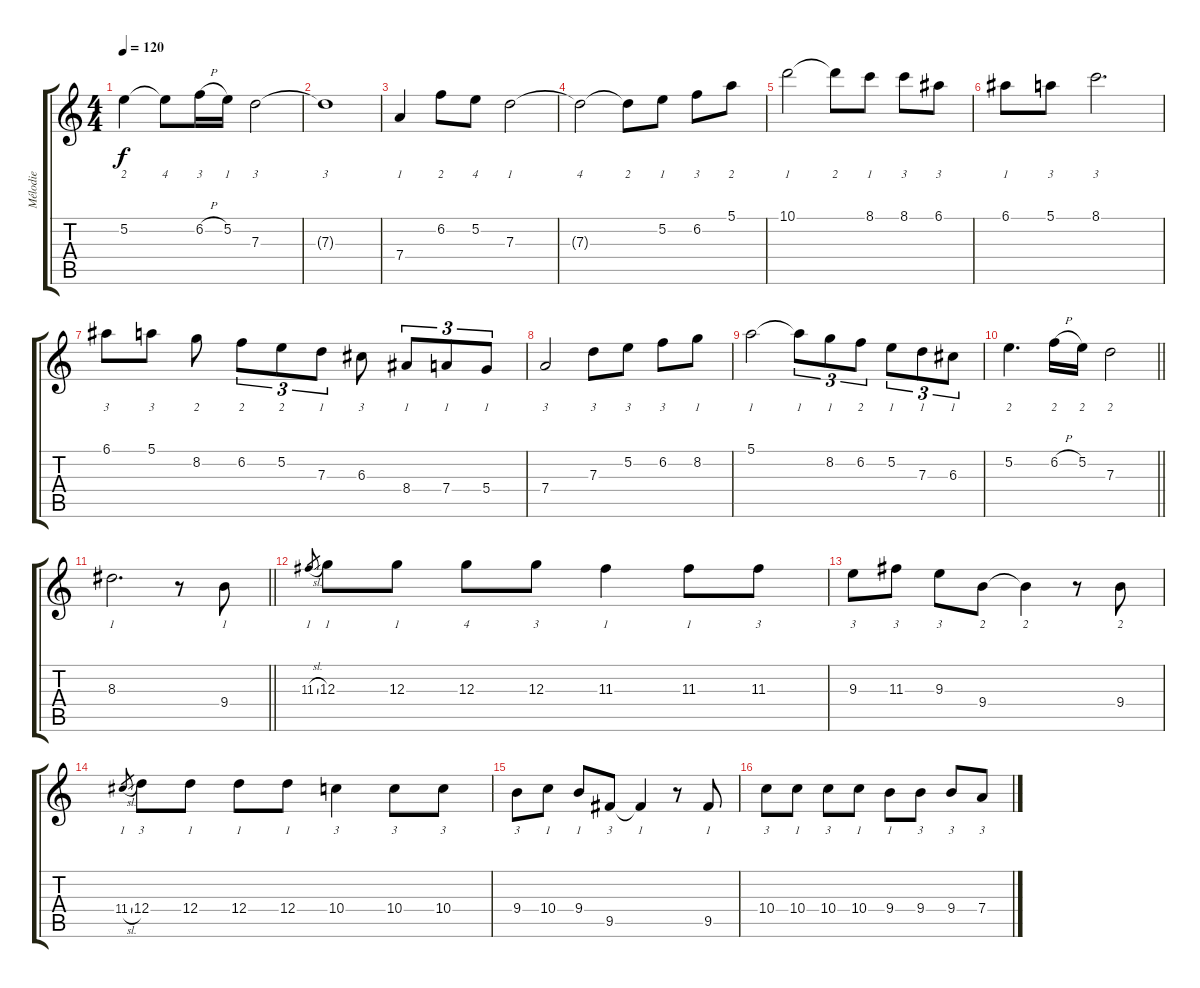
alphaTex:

\track ("Mélodie" "Mélodie") {instrument electricguitarjazz}
\staff {score tabs}
\tuning (E4 B3 G3 D3 A2 E2) {hide}
\ts (4 4)
\tempo 120
\clef g2
\ks c
5.2.4{lyrics (0 "2") lyrics (1 "") lyrics (2 "") lyrics (3 "") lyrics (4 "") dy f} 5.2{t}.8{lyrics (0 "4") lyrics (1 "") lyrics (2 "") lyrics (3 "") lyrics (4 "")} 6.2{h}.16{lyrics (0 "3") lyrics (1 "") lyrics (2 "") lyrics (3 "") lyrics (4 "")} 5.2.16{lyrics (0 "1") lyrics (1 "") lyrics (2 "") lyrics (3 "") lyrics (4 "")} 7.3.2{lyrics (0 "3") lyrics (1 "") lyrics (2 "") lyrics (3 "") lyrics (4 "")} |
7.3{t}.1{lyrics (0 "3") lyrics (1 "") lyrics (2 "") lyrics (3 "") lyrics (4 "")} |
7.4.4{lyrics (0 "1") lyrics (1 "") lyrics (2 "") lyrics (3 "") lyrics (4 "")} 6.2.8{lyrics (0 "2") lyrics (1 "") lyrics (2 "") lyrics (3 "") lyrics (4 "")} 5.2.8{lyrics (0 "4") lyrics (1 "") lyrics (2 "") lyrics (3 "") lyrics (4 "")} 7.3.2{lyrics (0 "1") lyrics (1 "") lyrics (2 "") lyrics (3 "") lyrics (4 "")} |
7.3{t}.2{lyrics (0 "4") lyrics (1 "") lyrics (2 "") lyrics (3 "") lyrics (4 "")} 7.3{t}.8{lyrics (0 "2") lyrics (1 "") lyrics (2 "") lyrics (3 "") lyrics (4 "")} 5.2.8{lyrics (0 "1") lyrics (1 "") lyrics (2 "") lyrics (3 "") lyrics (4 "")} 6.2.8{lyrics (0 "3") lyrics (1 "") lyrics (2 "") lyrics (3 "") lyrics (4 "")} 5.1.8{lyrics (0 "2") lyrics (1 "") lyrics (2 "") lyrics (3 "") lyrics (4 "")} |
10.1.2{lyrics (0 "1") lyrics (1 "") lyrics (2 "") lyrics (3 "") lyrics (4 "")} 10.1{t}.8{lyrics (0 "2") lyrics (1 "") lyrics (2 "") lyrics (3 "") lyrics (4 "")} 8.1.8{lyrics (0 "1") lyrics (1 "") lyrics (2 "") lyrics (3 "") lyrics (4 "")} 8.1.8{lyrics (0 "3") lyrics (1 "") lyrics (2 "") lyrics (3 "") lyrics (4 "")} 6.1.8{lyrics (0 "3") lyrics (1 "") lyrics (2 "") lyrics (3 "") lyrics (4 "")} |
6.1.8{lyrics (0 "1") lyrics (1 "") lyrics (2 "") lyrics (3 "") lyrics (4 "")} 5.1.8{lyrics (0 "3") lyrics (1 "") lyrics (2 "") lyrics (3 "") lyrics (4 "")} 8.1.2{d lyrics (0 "3") lyrics (1 "") lyrics (2 "") lyrics (3 "") lyrics (4 "")} |
6.1.8{lyrics (0 "3") lyrics (1 "") lyrics (2 "") lyrics (3 "") lyrics (4 "")} 5.1.8{lyrics (0 "3") lyrics (1 "") lyrics (2 "") lyrics (3 "") lyrics (4 "")} 8.2.8{lyrics (0 "2") lyrics (1 "") lyrics (2 "") lyrics (3 "") lyrics (4 "")} 6.2.8{tu (3 2) lyrics (0 "2") lyrics (1 "") lyrics (2 "") lyrics (3 "") lyrics (4 "")} 5.2.8{tu (3 2) lyrics (0 "2") lyrics (1 "") lyrics (2 "") lyrics (3 "") lyrics (4 "")} 7.3.8{tu (3 2) lyrics (0 "1") lyrics (1 "") lyrics (2 "") lyrics (3 "") lyrics (4 "")} 6.3.8{lyrics (0 "3") lyrics (1 "") lyrics (2 "") lyrics (3 "") lyrics (4 "")} 8.4.8{tu (3 2) lyrics (0 "1") lyrics (1 "") lyrics (2 "") lyrics (3 "") lyrics (4 "")} 7.4.8{tu (3 2) lyrics (0 "1") lyrics (1 "") lyrics (2 "") lyrics (3 "") lyrics (4 "")} 5.4.8{tu (3 2) lyrics (0 "1") lyrics (1 "") lyrics (2 "") lyrics (3 "") lyrics (4 "")} |
7.4.2{lyrics (0 "3") lyrics (1 "") lyrics (2 "") lyrics (3 "") lyrics (4 "")} 7.3.8{lyrics (0 "3") lyrics (1 "") lyrics (2 "") lyrics (3 "") lyrics (4 "")} 5.2.8{lyrics (0 "3") lyrics (1 "") lyrics (2 "") lyrics (3 "") lyrics (4 "")} 6.2.8{lyrics (0 "3") lyrics (1 "") lyrics (2 "") lyrics (3 "") lyrics (4 "")} 8.2.8{lyrics (0 "1") lyrics (1 "") lyrics (2 "") lyrics (3 "") lyrics (4 "")} |
5.1.2{lyrics (0 "1") lyrics (1 "") lyrics (2 "") lyrics (3 "") lyrics (4 "")} 5.1{t}.8{tu (3 2) lyrics (0 "1") lyrics (1 "") lyrics (2 "") lyrics (3 "") lyrics (4 "")} 8.2.8{tu (3 2) lyrics (0 "1") lyrics (1 "") lyrics (2 "") lyrics (3 "") lyrics (4 "")} 6.2.8{tu (3 2) lyrics (0 "2") lyrics (1 "") lyrics (2 "") lyrics (3 "") lyrics (4 "")} 5.2.8{tu (3 2) lyrics (0 "1") lyrics (1 "") lyrics (2 "") lyrics (3 "") lyrics (4 "")} 7.3.8{tu (3 2) lyrics (0 "1") lyrics (1 "") lyrics (2 "") lyrics (3 "") lyrics (4 "")} 6.3.8{tu (3 2) lyrics (0 "1") lyrics (1 "") lyrics (2 "") lyrics (3 "") lyrics (4 "")} |
\barLineRight lightlight
5.2.4{d lyrics (0 "2") lyrics (1 "") lyrics (2 "") lyrics (3 "") lyrics (4 "")} 6.2{h}.16{lyrics (0 "2") lyrics (1 "") lyrics (2 "") lyrics (3 "") lyrics (4 "")} 5.2.16{lyrics (0 "2") lyrics (1 "") lyrics (2 "") lyrics (3 "") lyrics (4 "")} 7.3.2{lyrics (0 "2") lyrics (1 "") lyrics (2 "") lyrics (3 "") lyrics (4 "")} |
\barLineRight lightlight
8.3.2{d lyrics (0 "1") lyrics (1 "") lyrics (2 "") lyrics (3 "") lyrics (4 "")} r.8 9.4.8{lyrics (0 "1") lyrics (1 "") lyrics (2 "") lyrics (3 "") lyrics (4 "") instrument electricguitarjazz} |
11.3{sl}.8{lyrics (0 "1") lyrics (1 "") lyrics (2 "") lyrics (3 "") lyrics (4 "") gr} 12.3.8{lyrics (0 "1") lyrics (1 "") lyrics (2 "") lyrics (3 "") lyrics (4 "")} 12.3.8{lyrics (0 "1") lyrics (1 "") lyrics (2 "") lyrics (3 "") lyrics (4 "")} 12.3.8{lyrics (0 "4") lyrics (1 "") lyrics (2 "") lyrics (3 "") lyrics (4 "")} 12.3.8{lyrics (0 "3") lyrics (1 "") lyrics (2 "") lyrics (3 "") lyrics (4 "")} 11.3.4{lyrics (0 "1") lyrics (1 "") lyrics (2 "") lyrics (3 "") lyrics (4 "")} 11.3.8{lyrics (0 "1") lyrics (1 "") lyrics (2 "") lyrics (3 "") lyrics (4 "")} 11.3.8{lyrics (0 "3") lyrics (1 "") lyrics (2 "") lyrics (3 "") lyrics (4 "")} |
9.3.8{lyrics (0 "3") lyrics (1 "") lyrics (2 "") lyrics (3 "") lyrics (4 "")} 11.3.8{lyrics (0 "3") lyrics (1 "") lyrics (2 "") lyrics (3 "") lyrics (4 "")} 9.3.8{lyrics (0 "3") lyrics (1 "") lyrics (2 "") lyrics (3 "") lyrics (4 "")} 9.4.8{lyrics (0 "2") lyrics (1 "") lyrics (2 "") lyrics (3 "") lyrics (4 "")} 9.4{t}.4{lyrics (0 "2") lyrics (1 "") lyrics (2 "") lyrics (3 "") lyrics (4 "")} r.8 9.4.8{lyrics (0 "2") lyrics (1 "") lyrics (2 "") lyrics (3 "") lyrics (4 "")} |
11.4{sl}.8{lyrics (0 "1") lyrics (1 "") lyrics (2 "") lyrics (3 "") lyrics (4 "") gr} 12.4.8{lyrics (0 "3") lyrics (1 "") lyrics (2 "") lyrics (3 "") lyrics (4 "")} 12.4.8{lyrics (0 "1") lyrics (1 "") lyrics (2 "") lyrics (3 "") lyrics (4 "")} 12.4.8{lyrics (0 "1") lyrics (1 "") lyrics (2 "") lyrics (3 "") lyrics (4 "")} 12.4.8{lyrics (0 "1") lyrics (1 "") lyrics (2 "") lyrics (3 "") lyrics (4 "")} 10.4.4{lyrics (0 "3") lyrics (1 "") lyrics (2 "") lyrics (3 "") lyrics (4 "")} 10.4.8{lyrics (0 "3") lyrics (1 "") lyrics (2 "") lyrics (3 "") lyrics (4 "")} 10.4.8{lyrics (0 "3") lyrics (1 "") lyrics (2 "") lyrics (3 "") lyrics (4 "")} |
9.4.8{lyrics (0 "3") lyrics (1 "") lyrics (2 "") lyrics (3 "") lyrics (4 "")} 10.4.8{lyrics (0 "1") lyrics (1 "") lyrics (2 "") lyrics (3 "") lyrics (4 "")} 9.4.8{lyrics (0 "1") lyrics (1 "") lyrics (2 "") lyrics (3 "") lyrics (4 "")} 9.5.8{lyrics (0 "3") lyrics (1 "") lyrics (2 "") lyrics (3 "") lyrics (4 "")} 9.5{t}.4{lyrics (0 "1") lyrics (1 "") lyrics (2 "") lyrics (3 "") lyrics (4 "")} r.8 9.5.8{lyrics (0 "1") lyrics (1 "") lyrics (2 "") lyrics (3 "") lyrics (4 "")} |
10.4.8{lyrics (0 "3") lyrics (1 "") lyrics (2 "") lyrics (3 "") lyrics (4 "")} 10.4.8{lyrics (0 "1") lyrics (1 "") lyrics (2 "") lyrics (3 "") lyrics (4 "")} 10.4.8{lyrics (0 "3") lyrics (1 "") lyrics (2 "") lyrics (3 "") lyrics (4 "")} 10.4.8{lyrics (0 "1") lyrics (1 "") lyrics (2 "") lyrics (3 "") lyrics (4 "")} 9.4.8{lyrics (0 "1") lyrics (1 "") lyrics (2 "") lyrics (3 "") lyrics (4 "")} 9.4.8{lyrics (0 "3") lyrics (1 "") lyrics (2 "") lyrics (3 "") lyrics (4 "")} 9.4.8{lyrics (0 "3") lyrics (1 "") lyrics (2 "") lyrics (3 "") lyrics (4 "")} 7.4.8{lyrics (0 "3") lyrics (1 "") lyrics (2 "") lyrics (3 "") lyrics (4 "")}
